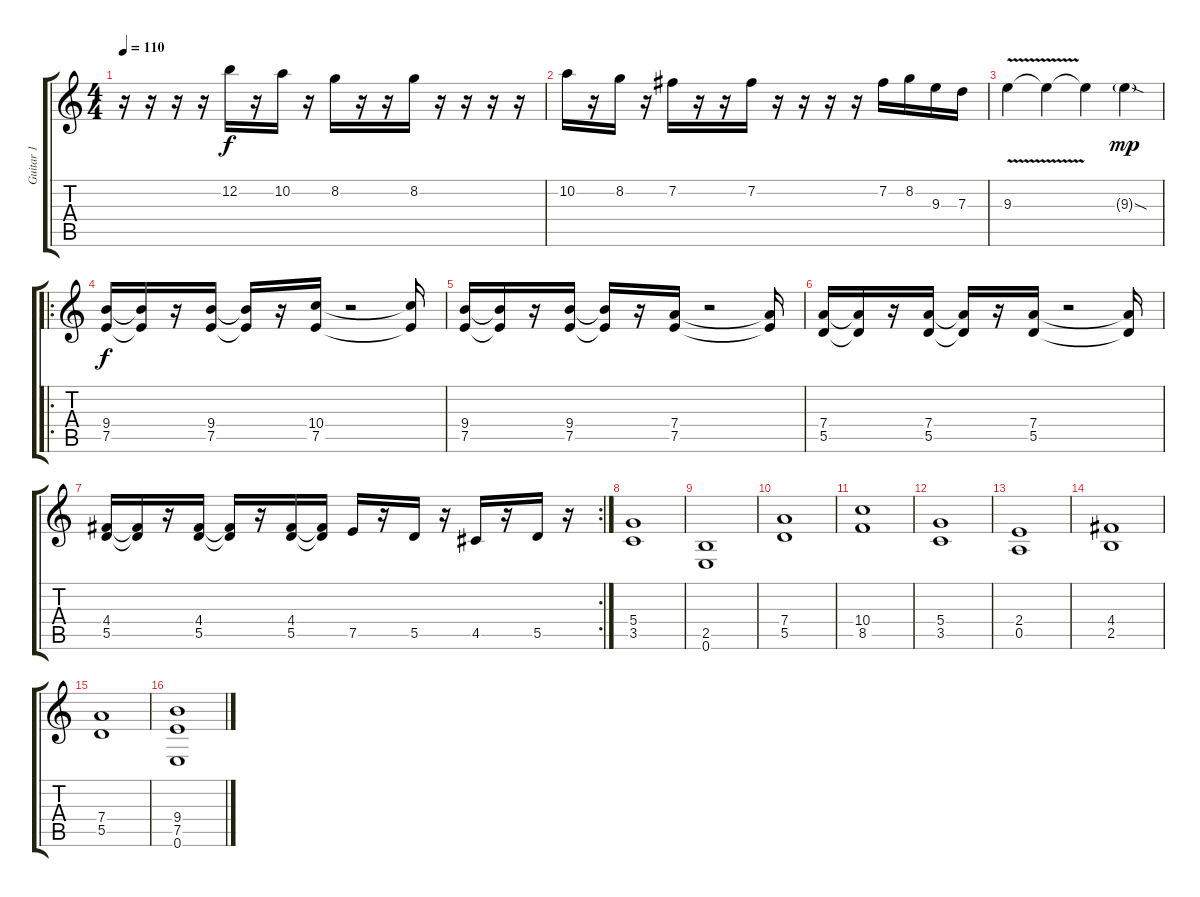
\track ("Guitar 1" "Guitar 1") {instrument distortionguitar}
\staff {score tabs}
\tuning (E4 B3 G3 D3 A2 E2) {hide}
\ts (4 4)
\tempo 110
\clef g2
\ks c
r.16{dy f} r.16 r.16 r.16 12.2.16 r.16 10.2.16 r.16 8.2.16 r.16 r.16 8.2.16 r.16 r.16 r.16 r.16 |
10.2.16 r.16 8.2.16 r.16 7.2.16 r.16 r.16 7.2.16 r.16 r.16 r.16 r.16 7.2.16 8.2.16 9.3.16 7.3.16 |
9.3{v}.4 9.3{t}.4 9.3{t}.4 9.3{sod g}.4{dy mp} |
\ro
(9.4 7.5).16{dy f} (9.4{t} 7.5{t}).16 r.16 (9.4 7.5).16 (9.4{t} 7.5{t}).16 r.16 (10.4 7.5).16 r.2 (10.4{t} 7.5{t}).16 |
(9.4 7.5).16 (9.4{t} 7.5{t}).16 r.16 (9.4 7.5).16 (9.4{t} 7.5{t}).16 r.16 (7.4 7.5).16 r.2 (7.4{t} 7.5{t}).16 |
(7.4 5.5).16 (7.4{t} 5.5{t}).16 r.16 (7.4 5.5).16 (7.4{t} 5.5{t}).16 r.16 (7.4 5.5).16 r.2 (7.4{t} 5.5{t}).16 |
\rc 2
(4.4 5.5).16 (4.4{t} 5.5{t}).16 r.16 (4.4 5.5).16 (4.4{t} 5.5{t}).16 r.16 (4.4 5.5).16 (4.4{t} 5.5{t}).16 7.5.16 r.16 5.5.16 r.16 4.5.16 r.16 5.5.16 r.16 |
(5.4 3.5).1 |
(2.5 0.6).1 |
(7.4 5.5).1 |
(10.4 8.5).1 |
(5.4 3.5).1 |
(2.4 0.5).1 |
(4.4 2.5).1 |
(7.4 5.5).1 |
(9.4 7.5 0.6).1
